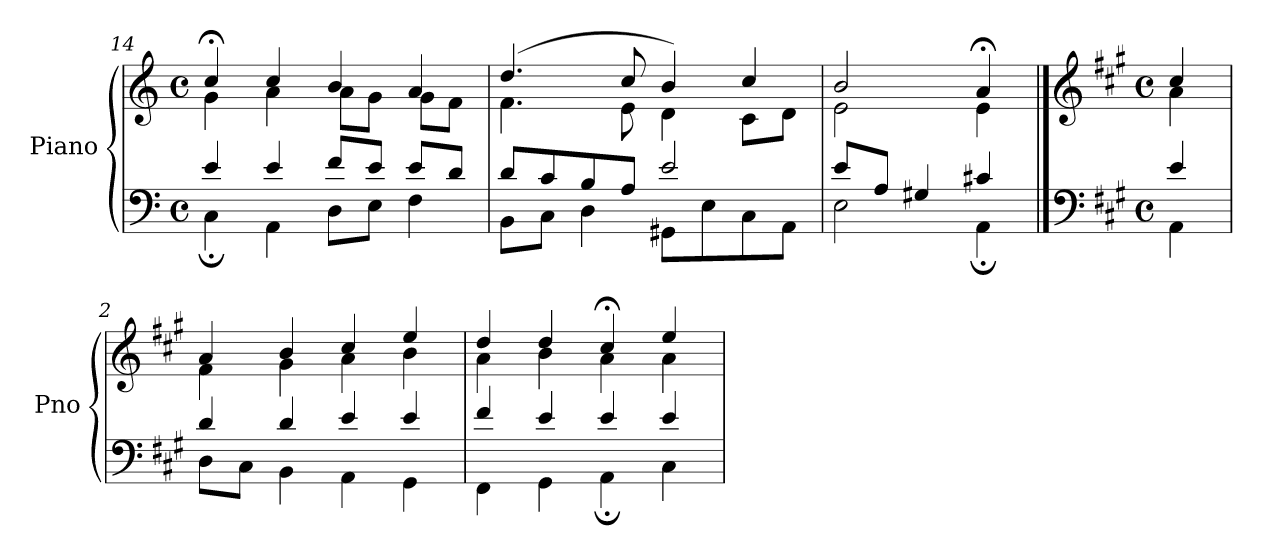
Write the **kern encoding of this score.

**kern	**kern
*part1	*part1
*staff2	*staff1
*I"Piano	*
*I'Pno	*
*clefF4	*clefG2
*k[]	*k[]
*M4/4	*M4/4
*met(c)	*met(c)
=14	=14
*^	*^
4e/	4C;\	4cc;</	4g\
4e/	4AA\	4cc/	4a\
8f/L	8D\L	4b/	8a\L
8e/J	8E\J	.	8g\J
8e/L	4F\	4a/	8g\L
8d/J	.	.	8f\J
=15	=15	=15	=15
8d/L	8BB\L	(>4.dd/	4.f\
8c/	8C\J	.	.
8B/	4D\	.	.
8A/J	.	8cc/	8e\
2e/	8GG#X\L	4b/)	4d\
.	8E\	.	.
.	8C\	4cc/	8c\L
.	8AA\J	.	8d\J
=16	=16	=16	=16
8e/L	2E\	2b/	2e\
8A/J	.	.	.
4G#X/	.	.	.
4c#X/	4AA;\	4a;</	4e\
==1	==1	==1	==1
*clefF4	*	*clefG2	*
*k[f#c#g#]	*	*k[f#c#g#]	*
*M4/4	*	*M4/4	*
*met(c)	*	*met(c)	*
4e/	4AA\	4cc#/	4a\
=2	=2	=2	=2
4d/	8D\L	4a/	4f#\
.	8C#\J	.	.
4d/	4BB\	4b/	4g#\
4e/	4AA\	4cc#/	4a\
4e/	4GG#\	4ee/	4b\
=3	=3	=3	=3
4f#/	4FF#\	4dd/	4a\
4e/	4GG#\	4dd/	4b\
4e/	4AA;\	4cc#;</	4a\
4e/	4C#\	4ee/	4a\
*v	*v	*	*
*	*v	*v
=	=
*-	*-
